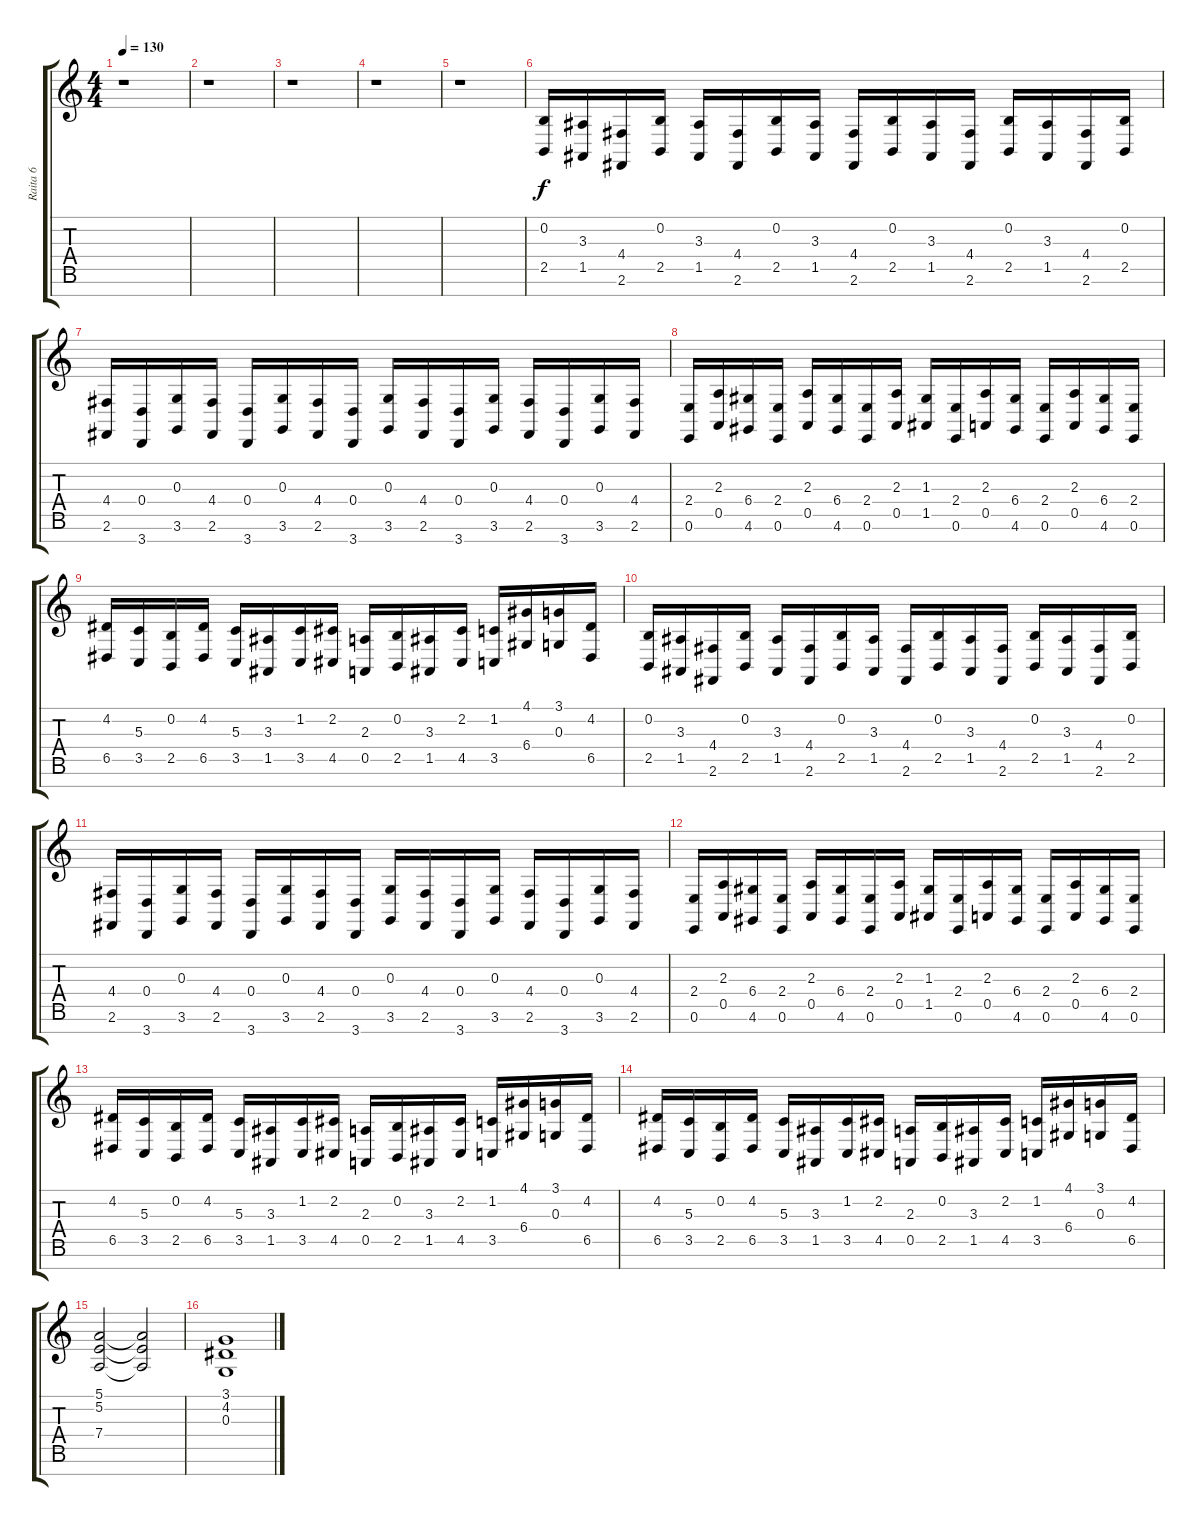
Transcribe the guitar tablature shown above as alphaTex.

\track ("Raita 6" "Raita 6") {instrument percussiveorgan}
\staff {score tabs}
\tuning (E4 B3 G3 D3 A2 E2 B1) {hide}
\ts (4 4)
\tempo 130
\clef g2
\ks c
r.1{dy f} |
r.1 |
r.1 |
r.1 |
r.1 |
(0.2 2.5).16{instrument synthbrass1} (3.3 1.5).16 (4.4 2.6).16 (0.2 2.5).16 (3.3 1.5).16 (4.4 2.6).16 (0.2 2.5).16 (3.3 1.5).16 (4.4 2.6).16 (0.2 2.5).16 (3.3 1.5).16 (4.4 2.6).16 (0.2 2.5).16 (3.3 1.5).16 (4.4 2.6).16 (0.2 2.5).16 |
(4.4 2.6).16 (0.4 3.7).16 (0.3 3.6).16 (4.4 2.6).16 (0.4 3.7).16 (0.3 3.6).16 (4.4 2.6).16 (0.4 3.7).16 (0.3 3.6).16 (4.4 2.6).16 (0.4 3.7).16 (0.3 3.6).16 (4.4 2.6).16 (0.4 3.7).16 (0.3 3.6).16 (4.4 2.6).16 |
(2.4 0.6).16 (2.3 0.5).16 (6.4 4.6).16 (2.4 0.6).16 (2.3 0.5).16 (6.4 4.6).16 (2.4 0.6).16 (2.3 0.5).16 (1.3 1.5).16 (2.4 0.6).16 (2.3 0.5).16 (6.4 4.6).16 (2.4 0.6).16 (2.3 0.5).16 (6.4 4.6).16 (2.4 0.6).16 |
(4.2 6.5).16 (5.3 3.5).16 (0.2 2.5).16 (4.2 6.5).16 (5.3 3.5).16 (3.3 1.5).16 (1.2 3.5).16 (2.2 4.5).16 (2.3 0.5).16 (0.2 2.5).16 (3.3 1.5).16 (2.2 4.5).16 (1.2 3.5).16 (4.1 6.4).16 (3.1 0.3).16 (4.2 6.5).16 |
(0.2 2.5).16{instrument synthbrass1} (3.3 1.5).16 (4.4 2.6).16 (0.2 2.5).16 (3.3 1.5).16 (4.4 2.6).16 (0.2 2.5).16 (3.3 1.5).16 (4.4 2.6).16 (0.2 2.5).16 (3.3 1.5).16 (4.4 2.6).16 (0.2 2.5).16 (3.3 1.5).16 (4.4 2.6).16 (0.2 2.5).16 |
(4.4 2.6).16 (0.4 3.7).16 (0.3 3.6).16 (4.4 2.6).16 (0.4 3.7).16 (0.3 3.6).16 (4.4 2.6).16 (0.4 3.7).16 (0.3 3.6).16 (4.4 2.6).16 (0.4 3.7).16 (0.3 3.6).16 (4.4 2.6).16 (0.4 3.7).16 (0.3 3.6).16 (4.4 2.6).16 |
(2.4 0.6).16 (2.3 0.5).16 (6.4 4.6).16 (2.4 0.6).16 (2.3 0.5).16 (6.4 4.6).16 (2.4 0.6).16 (2.3 0.5).16 (1.3 1.5).16 (2.4 0.6).16 (2.3 0.5).16 (6.4 4.6).16 (2.4 0.6).16 (2.3 0.5).16 (6.4 4.6).16 (2.4 0.6).16 |
(4.2 6.5).16 (5.3 3.5).16 (0.2 2.5).16 (4.2 6.5).16 (5.3 3.5).16 (3.3 1.5).16 (1.2 3.5).16 (2.2 4.5).16 (2.3 0.5).16 (0.2 2.5).16 (3.3 1.5).16 (2.2 4.5).16 (1.2 3.5).16 (4.1 6.4).16 (3.1 0.3).16 (4.2 6.5).16 |
(4.2 6.5).16 (5.3 3.5).16 (0.2 2.5).16 (4.2 6.5).16 (5.3 3.5).16 (3.3 1.5).16 (1.2 3.5).16 (2.2 4.5).16 (2.3 0.5).16 (0.2 2.5).16 (3.3 1.5).16 (2.2 4.5).16 (1.2 3.5).16 (4.1 6.4).16 (3.1 0.3).16 (4.2 6.5).16 |
(5.1 5.2 7.4).2 (5.1{t} 5.2{t} 7.4{t}).2 |
(3.1 4.2 0.3).1
